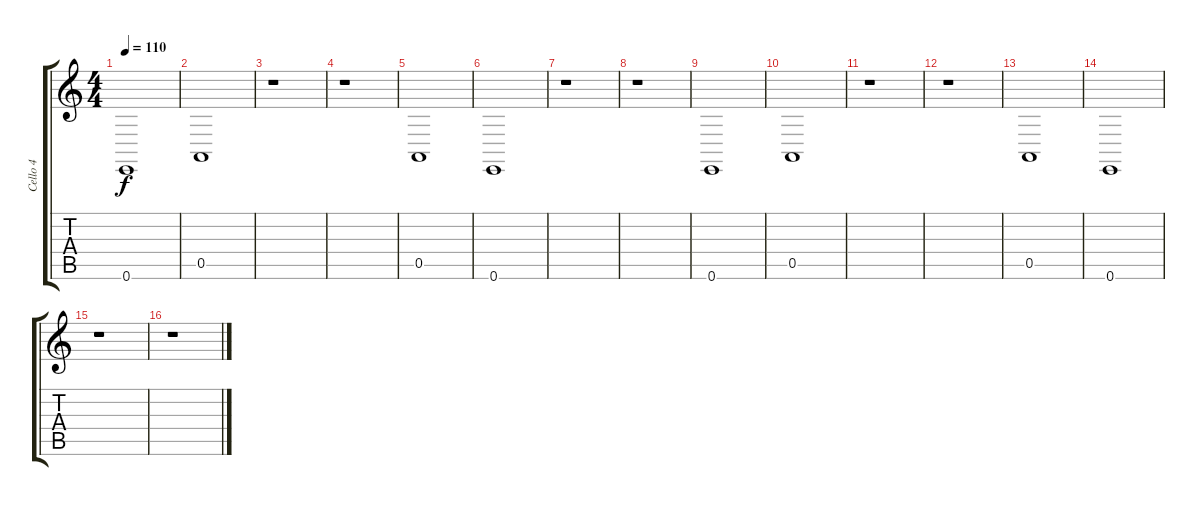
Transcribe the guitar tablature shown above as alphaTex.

\track ("Cello 4" "Cello 4") {instrument cello}
\staff {score tabs}
\tuning (E4 B3 G3 D3 A2 E2) {hide}
\ts (4 4)
\tempo 110
\clef g2
\ks c
0.6.1{dy f} |
0.5.1 |
r.1 |
r.1 |
0.5.1 |
0.6.1 |
r.1 |
r.1 |
0.6.1 |
0.5.1 |
r.1 |
r.1 |
0.5.1 |
0.6.1 |
r.1 |
r.1
